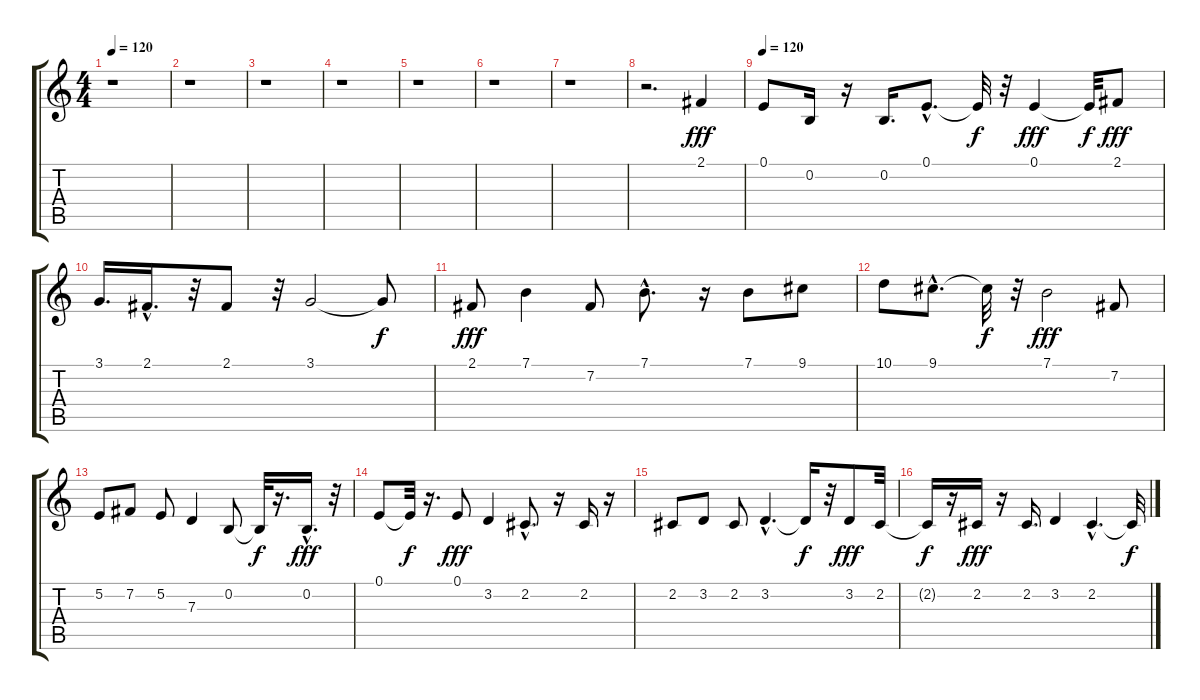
\track "" {instrument acousticgrandpiano}
\staff {score tabs}
\tuning (E4 B3 G3 D3 A2 E2) {hide}
\ts (4 4)
\tempo 120
\clef g2
\ks c
r.1{dy fff instrument acousticgrandpiano} |
r.1 |
r.1 |
r.1 |
r.1 |
r.1 |
r.1 |
r.2{d} 2.1.4 |
\tempo 120
0.1.8 0.2.16 r.16 0.2.16{d} 0.1{hac}.8{d} 0.1{t}.32{dy f} r.32 0.1.4{dy fff} 0.1{t}.32{dy f} 2.1.8{dy fff} |
3.1.16{d} 2.1{hac}.16{d} r.32 2.1.8 r.32 3.1.2 3.1{t}.8{dy f} |
2.1.8{dy fff} 7.1.4 7.2.8 7.1{hac}.8{d} r.16 7.1.8 9.1.8 |
10.1.8 9.1{hac}.8{d} 9.1{t}.32{dy f} r.32 7.1.2{dy fff} 7.2.8 |
5.2.8 7.2.8 5.2.8 7.3.4 0.2.8 0.2{t}.32{dy f} r.16{d} 0.2{hac}.16{d dy fff} r.32 |
0.1.8 0.1{t}.32{dy f} r.16{d} 0.1.8{dy fff} 3.2.4 2.2{hac}.8{d} r.16 2.2.16 r.16 |
2.2.8 3.2.8 2.2.8 3.2{hac}.4{d} 3.2{t}.16{dy f} r.32 3.2.8{dy fff} 2.2.32 |
2.2{t}.16{dy f} r.16 2.2.16{dy fff} r.16 2.2.16{d} 3.2.4 2.2{hac}.4{d} 2.2{t}.32{dy f}
